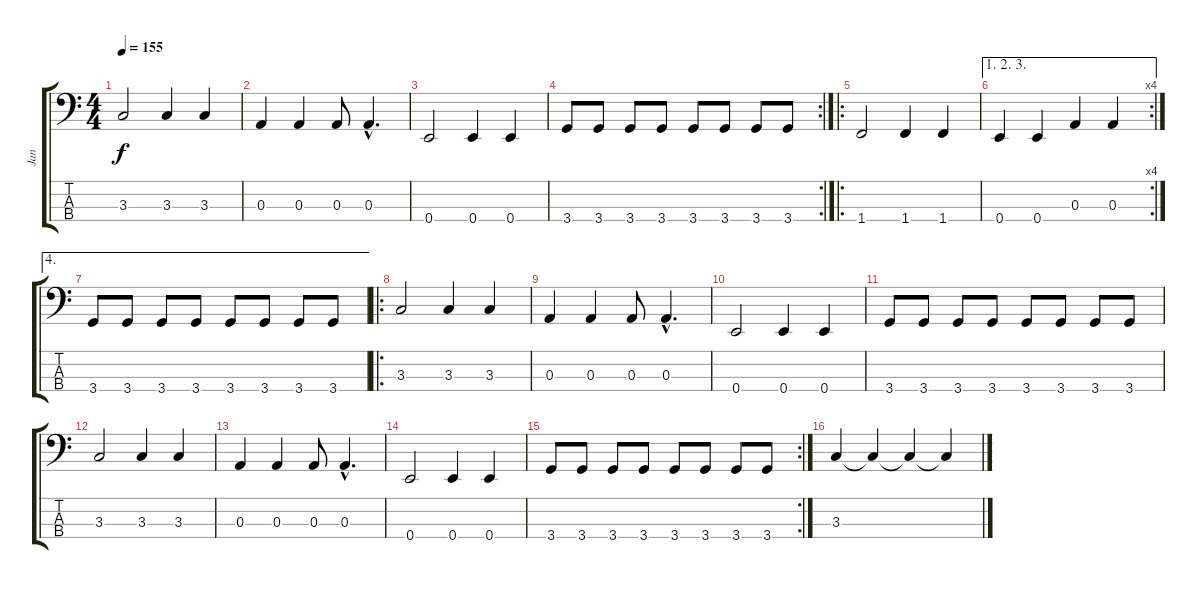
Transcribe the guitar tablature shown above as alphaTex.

\track ("Jan" "Jan") {instrument electricbassfinger}
\staff {score tabs}
\tuning (G2 D2 A1 E1) {hide}
\ts (4 4)
\tempo 155
\clef f4
\ks c
3.3.2{dy f} 3.3.4 3.3.4 |
0.3.4 0.3.4 0.3.8 0.3{hac}.4{d} |
0.4.2 0.4.4 0.4.4 |
\rc 2
3.4.8 3.4.8 3.4.8 3.4.8 3.4.8 3.4.8 3.4.8 3.4.8 |
\ro
1.4.2 1.4.4 1.4.4 |
\ae (1 2 3)
\rc 4
0.4.4 0.4.4 0.3.4 0.3.4 |
\ae 4
3.4.8 3.4.8 3.4.8 3.4.8 3.4.8 3.4.8 3.4.8 3.4.8 |
\ro
3.3.2 3.3.4 3.3.4 |
0.3.4 0.3.4 0.3.8 0.3{hac}.4{d} |
0.4.2 0.4.4 0.4.4 |
3.4.8 3.4.8 3.4.8 3.4.8 3.4.8 3.4.8 3.4.8 3.4.8 |
3.3.2 3.3.4 3.3.4 |
0.3.4 0.3.4 0.3.8 0.3{hac}.4{d} |
0.4.2 0.4.4 0.4.4 |
\rc 2
3.4.8 3.4.8 3.4.8 3.4.8 3.4.8 3.4.8 3.4.8 3.4.8 |
3.3.4 3.3{t}.4 3.3{t}.4 3.3{t}.4
